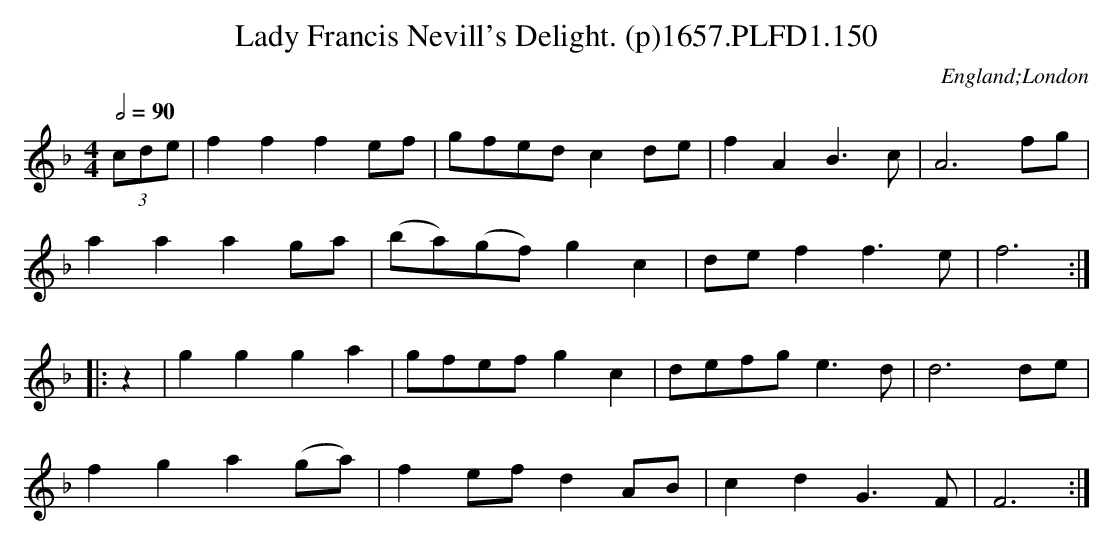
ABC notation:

X:1
T:Lady Francis Nevill's Delight. (p)1657.PLFD1.150
M:4/4
L:1/8
Q:1/2=90
O:England;London
K:F
(3cde|f2f2f2ef|gfedc2de|f2A2B3c|A6fg|
a2a2a2ga|(ba)(gf)g2c2|def2f3e|f6:|
|:z2|g2g2g2a2|gfefg2c2|defge3d|d6de|
f2g2a2(ga)|f2efd2AB|c2d2G3F|F6:|
